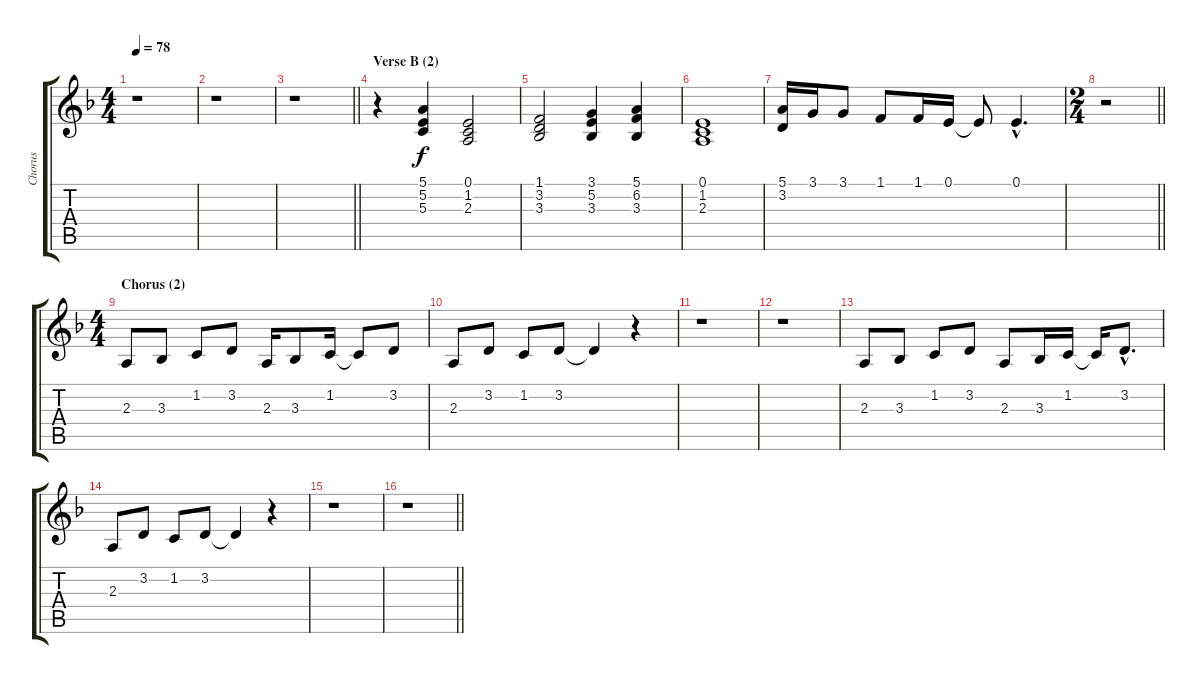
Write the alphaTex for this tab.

\track ("Chorus" "Chorus") {instrument sopranosax}
\staff {score tabs}
\tuning (E4 B3 G3 D3 A2 E2) {hide}
\ts (4 4)
\tempo 78
\clef g2
\ks f
r.1{dy f} |
r.1 |
\barLineRight lightlight
r.1 |
\section ("" "Verse B (2)")
r.4 (5.1 5.2 5.3).4 (0.1 1.2 2.3).2 |
(1.1 3.2 3.3).2 (3.1 5.2 3.3).4 (5.1 6.2 3.3).4 |
(0.1 1.2 2.3).1 |
(5.1 3.2).16 3.1.16 3.1.8 1.1.8 1.1.16 0.1.16 0.1{t}.8 0.1{hac}.4{d} |
\ts (2 4)
\barLineRight lightlight
r.2 |
\ts (4 4)
\section ("" "Chorus (2)")
2.3.8 3.3.8 1.2.8 3.2.8 2.3.16 3.3.8 1.2.16 1.2{t}.8 3.2.8 |
2.3.8 3.2.8 1.2.8 3.2.8 3.2{t}.4 r.4 |
r.1 |
r.1 |
2.3.8 3.3.8 1.2.8 3.2.8 2.3.8 3.3.16 1.2.16 1.2{t}.16 3.2{hac}.8{d} |
2.3.8 3.2.8 1.2.8 3.2.8 3.2{t}.4 r.4 |
r.1 |
\barLineRight lightlight
r.1
